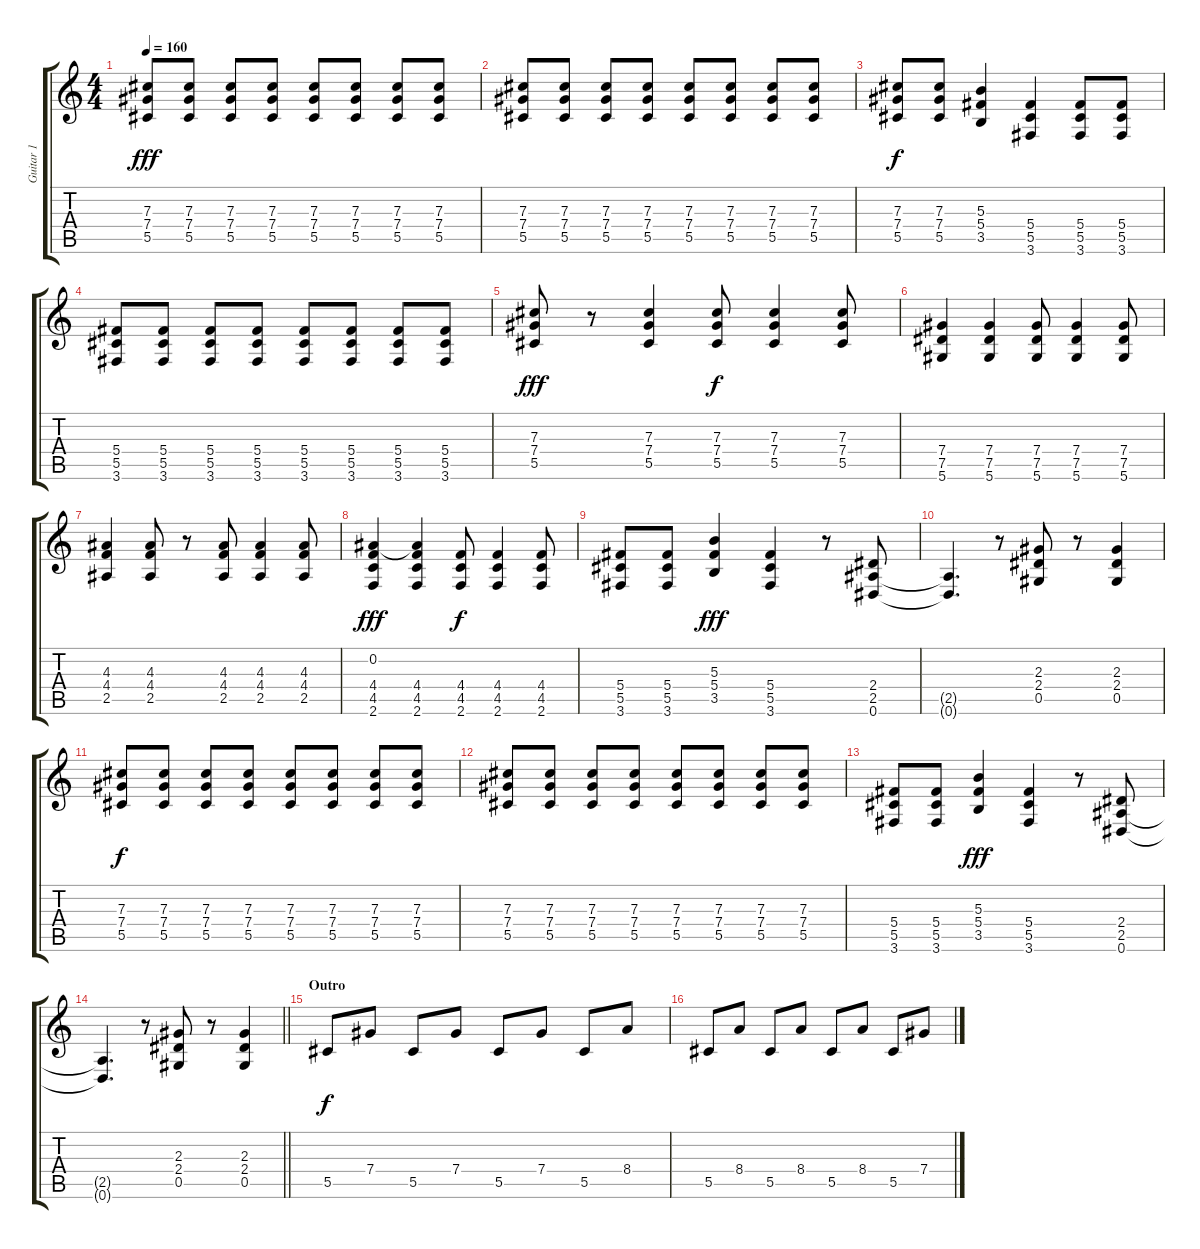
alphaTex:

\track ("Guitar 1" "Guitar 1") {instrument overdrivenguitar}
\staff {score tabs}
\tuning (Eb4 Bb3 Gb3 Db3 Ab2 Eb2) {hide}
\ts (4 4)
\tempo 160
\clef g2
\ks c
(7.3 7.4 5.5).8{dy fff} (7.3 7.4 5.5).8 (7.3 7.4 5.5).8 (7.3 7.4 5.5).8 (7.3 7.4 5.5).8 (7.3 7.4 5.5).8 (7.3 7.4 5.5).8 (7.3 7.4 5.5).8 |
(7.3 7.4 5.5).8 (7.3 7.4 5.5).8 (7.3 7.4 5.5).8 (7.3 7.4 5.5).8 (7.3 7.4 5.5).8 (7.3 7.4 5.5).8 (7.3 7.4 5.5).8 (7.3 7.4 5.5).8 |
(7.3 7.4 5.5).8{dy f} (7.3 7.4 5.5).8 (5.3 5.4 3.5).4 (5.4 5.5 3.6).4 (5.4 5.5 3.6).8 (5.4 5.5 3.6).8 |
(5.4 5.5 3.6).8 (5.4 5.5 3.6).8 (5.4 5.5 3.6).8 (5.4 5.5 3.6).8 (5.4 5.5 3.6).8 (5.4 5.5 3.6).8 (5.4 5.5 3.6).8 (5.4 5.5 3.6).8 |
(7.3 7.4 5.5).8{dy fff} r.8 (7.3 7.4 5.5).4 (7.3 7.4 5.5).8{dy f} (7.3 7.4 5.5).4 (7.3 7.4 5.5).8 |
(7.4 7.5 5.6).4 (7.4 7.5 5.6).4 (7.4 7.5 5.6).8 (7.4 7.5 5.6).4 (7.4 7.5 5.6).8 |
(4.3 4.4 2.5).4 (4.3 4.4 2.5).8 r.8 (4.3 4.4 2.5).8 (4.3 4.4 2.5).4 (4.3 4.4 2.5).8 |
(0.2 4.4 4.5 2.6).4{dy fff} (0.2{t} 4.4 4.5 2.6).4 (4.4 4.5 2.6).8{dy f} (4.4 4.5 2.6).4 (4.4 4.5 2.6).8 |
(5.4 5.5 3.6).8 (5.4 5.5 3.6).8 (5.3 5.4 3.5).4{dy fff} (5.4 5.5 3.6).4 r.8 (2.4 2.5 0.6).8 |
(2.5{t} 0.6{t}).4{d} r.8 (2.3 2.4 0.5).8 r.8 (2.3 2.4 0.5).4 |
(7.3 7.4 5.5).8{dy f} (7.3 7.4 5.5).8 (7.3 7.4 5.5).8 (7.3 7.4 5.5).8 (7.3 7.4 5.5).8 (7.3 7.4 5.5).8 (7.3 7.4 5.5).8 (7.3 7.4 5.5).8 |
(7.3 7.4 5.5).8 (7.3 7.4 5.5).8 (7.3 7.4 5.5).8 (7.3 7.4 5.5).8 (7.3 7.4 5.5).8 (7.3 7.4 5.5).8 (7.3 7.4 5.5).8 (7.3 7.4 5.5).8 |
(5.4 5.5 3.6).8 (5.4 5.5 3.6).8 (5.3 5.4 3.5).4{dy fff} (5.4 5.5 3.6).4 r.8 (2.4 2.5 0.6).8 |
\barLineRight lightlight
(2.5{t} 0.6{t}).4{d} r.8 (2.3 2.4 0.5).8 r.8 (2.3 2.4 0.5).4 |
\section ("" "Outro")
5.5.8{dy f} 7.4.8 5.5.8 7.4.8 5.5.8 7.4.8 5.5.8 8.4.8 |
5.5.8 8.4.8 5.5.8 8.4.8 5.5.8 8.4.8 5.5.8 7.4.8
